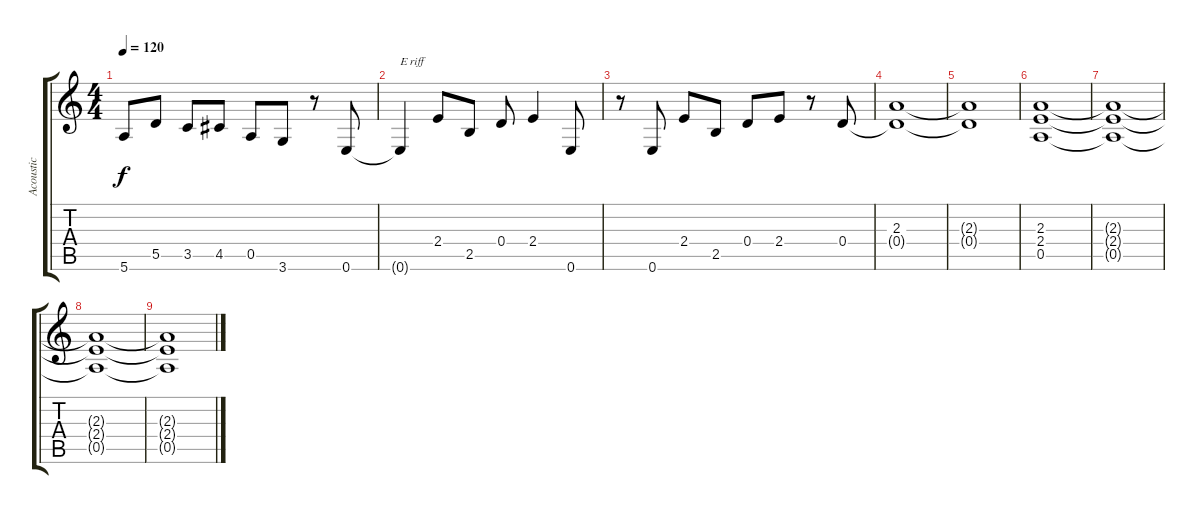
\track ("Acoustic" "Acoustic") {instrument acousticguitarsteel}
\staff {score tabs}
\tuning (E4 B3 G3 D3 A2 E2) {hide}
\ts (4 4)
\tempo 120
\clef g2
\ks c
5.6{t}.8{dy f} 5.5.8 3.5.8 4.5.8 0.5.8 3.6.8 r.8 0.6.8 |
0.6{t}.4{txt "E riff"} 2.4.8 2.5.8 0.4.8 2.4.4 0.6.8 |
r.8 0.6.8 2.4.8 2.5.8 0.4.8 2.4.8 r.8 0.4.8 |
(2.3 0.4{t}).1 |
(2.3{t} 0.4{t}).1 |
(2.3 2.4 0.5).1 |
(2.3{t} 2.4{t} 0.5{t}).1 |
(2.3{t} 2.4{t} 0.5{t}).1 |
(2.3{t} 2.4{t} 0.5{t}).1
